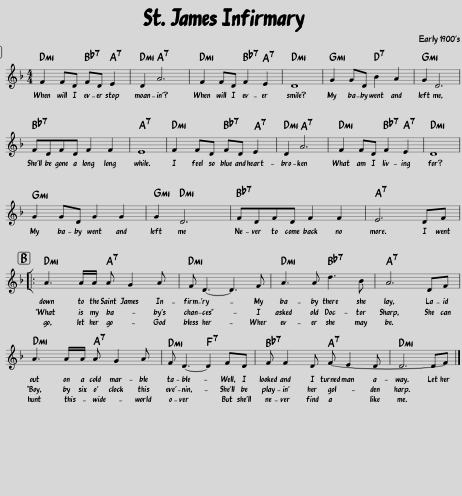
X:1
L:1/8
M:4/4
I:linebreak $
K:F
V:1 treble
V:1
 F2 FD FD E2 | D2 A6 | F2 FD F2 E2 | D8 | G2 GD B2 A2 | %5
 G2 D6 |$ FDFD F2 F2 | E8 | F2 FD FD E2 | D2 A6 | %10
 F2 FD F2 E2 | D8 |$ G2 GD G2 G2 | G2 D6 | FDFD F2 F2 | %15
 E6 DF |:$ A3 A/A/ A G2 A | F D3- D3 F | A3 A d3 B | A6 DF |$ %20
 A3 A/A/ A G2 A | F D3- D2 FD | F F2 D F- E2 D | D6 DF |] %24
